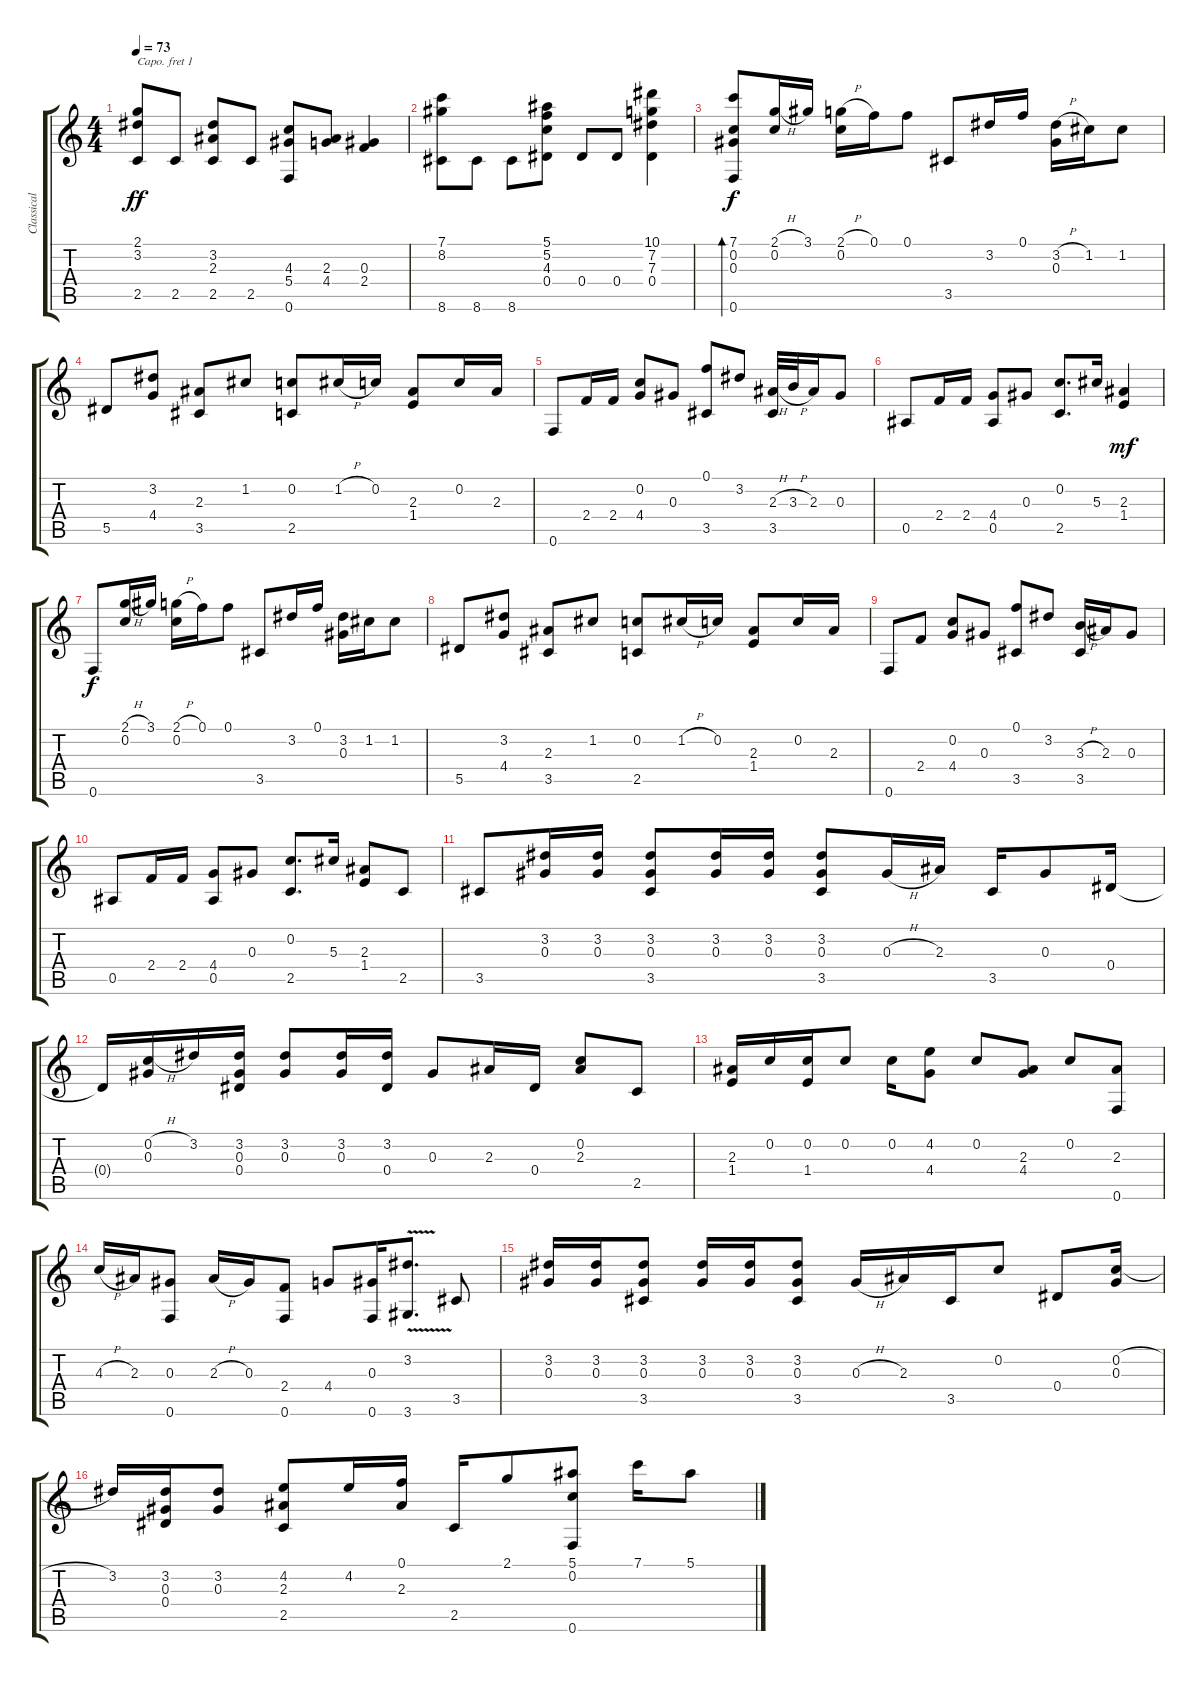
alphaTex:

\track ("Classical Guitar" "Classical ") {instrument acousticguitarnylon}
\staff {score tabs}
\capo 1
\tuning (E4 B3 G3 D3 A2 E2) {hide}
\ts (4 4)
\tempo 73
\clef g2
\ks c
(2.1 3.2 2.5).8{dy ff} 2.5.8 (3.2 2.3 2.5).8 2.5.8 (4.3 5.4 0.6).8 (2.3 4.4).8 (0.3 2.4).4 |
(7.1 8.2 8.6).8 8.6.8 8.6.8 (5.1 5.2 4.3 0.4).8 0.4.8 0.4.8 (10.1 7.2 7.3 0.4).4 |
(7.1 0.2 0.3 0.6).8{bd 60 dy f} (2.1{h} 0.2).16 3.1.16 (2.1{h} 0.2).16 0.1.16 0.1.8 3.5.8 3.2.16 0.1.16 (3.2{h} 0.3).16 1.2.16 1.2.8 |
5.5.8 (3.2 4.4).8 (2.3 3.5).8 1.2.8 (0.2 2.5).8 1.2{h}.16 0.2.16 (2.3 1.4).8 0.2.16 2.3.16 |
0.6.8 2.4.16 2.4.16 (0.2 4.4).8 0.3.8 (0.1 3.5).8 3.2.8 (2.3{h} 3.5).32 3.3{h}.32 2.3.16 0.3.8 |
0.5.8 2.4.16 2.4.16 (4.4 0.5).8 0.3.8 (0.2 2.5).8{d} 5.3.16 (2.3 1.4).4{dy mf} |
0.6.8{dy f} (2.1{h} 0.2).16 3.1.16 (2.1{h} 0.2).16 0.1.16 0.1.8 3.5.8 3.2.16 0.1.16 (3.2 0.3).16 1.2.16 1.2.8 |
5.5.8 (3.2 4.4).8 (2.3 3.5).8 1.2.8 (0.2 2.5).8 1.2{h}.16 0.2.16 (2.3 1.4).8 0.2.16 2.3.16 |
0.6.8 2.4.8 (0.2 4.4).8 0.3.8 (0.1 3.5).8 3.2.8 (3.3{h} 3.5).16 2.3.16 0.3.8 |
0.5.8 2.4.16 2.4.16 (4.4 0.5).8 0.3.8 (0.2 2.5).8{d} 5.3.16 (2.3 1.4).8 2.5.8 |
3.5.8 (3.2 0.3).16 (3.2 0.3).16 (3.2 0.3 3.5).8 (3.2 0.3).16 (3.2 0.3).16 (3.2 0.3 3.5).8 0.3{h}.16 2.3.16 3.5.16 0.3.8 0.4.16 |
0.4{t}.16 (0.2{h} 0.3).16 3.2.16 (3.2 0.3 0.4).16 (3.2 0.3).8 (3.2 0.3).16 (3.2 0.4).16 0.3.8 2.3.16 0.4.16 (0.2 2.3).8 2.5.8 |
(2.3 1.4).16 0.2.16 (0.2 1.4).16 0.2.8 0.2.16 (4.2 4.4).8 0.2.8 (2.3 4.4).8 0.2.8 (2.3 0.6).8 |
4.3{h}.16 2.3.16 (0.3 0.6).8 2.3{h}.16 0.3.16 (2.4 0.6).8 4.4.8 (0.3 0.6).16 (3.2 3.6{v}).8{d} 3.5.8 |
(3.2 0.3).16 (3.2 0.3).16 (3.2 0.3 3.5).8 (3.2 0.3).16 (3.2 0.3).16 (3.2 0.3 3.5).8 0.3{h}.16 2.3.16 3.5.16 0.2.8 0.4.8 (0.2{h} 0.3).16 |
3.2.16 (3.2 0.3 0.4).16 (3.2 0.3).8 (4.2 2.3 2.5).8 4.2.16 (0.1 2.3).16 2.5.16 2.1.8 (5.1 0.2 0.6).8 7.1.16 5.1.8
